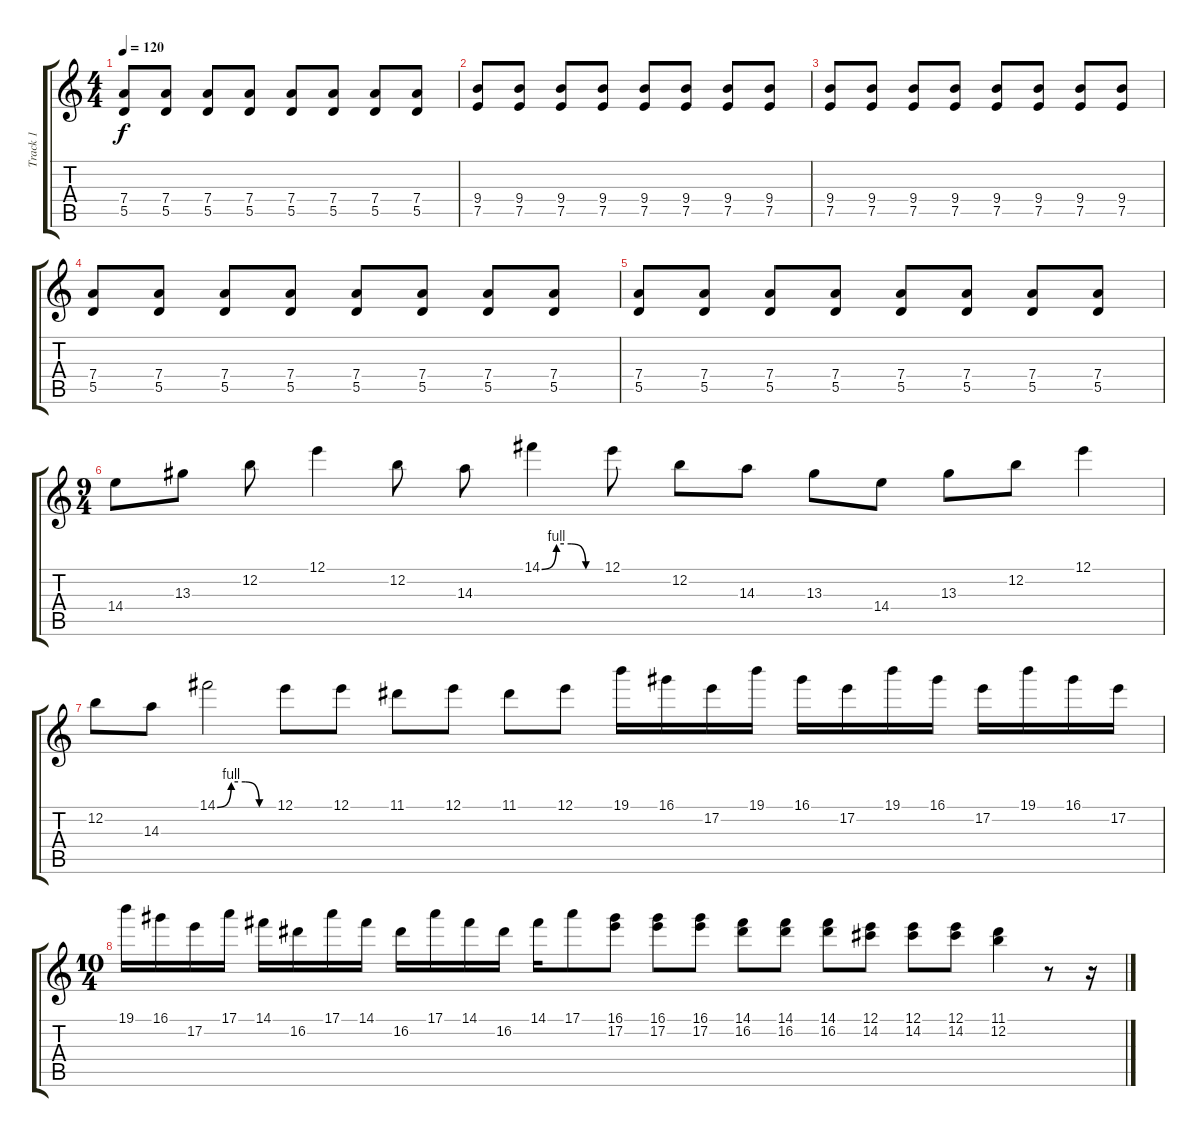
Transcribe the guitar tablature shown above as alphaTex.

\track ("Track 1" "Track 1") {instrument distortionguitar}
\staff {score tabs}
\tuning (E4 B3 G3 D3 A2 E2) {hide}
\ts (4 4)
\tempo 120
\clef g2
\ks c
(7.4 5.5).8{dy f} (7.4 5.5).8 (7.4 5.5).8 (7.4 5.5).8 (7.4 5.5).8 (7.4 5.5).8 (7.4 5.5).8 (7.4 5.5).8 |
(9.4 7.5).8 (9.4 7.5).8 (9.4 7.5).8 (9.4 7.5).8 (9.4 7.5).8 (9.4 7.5).8 (9.4 7.5).8 (9.4 7.5).8 |
(9.4 7.5).8 (9.4 7.5).8 (9.4 7.5).8 (9.4 7.5).8 (9.4 7.5).8 (9.4 7.5).8 (9.4 7.5).8 (9.4 7.5).8 |
(7.4 5.5).8 (7.4 5.5).8 (7.4 5.5).8 (7.4 5.5).8 (7.4 5.5).8 (7.4 5.5).8 (7.4 5.5).8 (7.4 5.5).8 |
(7.4 5.5).8 (7.4 5.5).8 (7.4 5.5).8 (7.4 5.5).8 (7.4 5.5).8 (7.4 5.5).8 (7.4 5.5).8 (7.4 5.5).8 |
\ts (9 4)
14.4.8{instrument electricguitarclean} 13.3.8 12.2.8 12.1.4 12.2.8 14.3.8 14.1{be (custom 0 0 15 4 30 4 45 0 60 0)}.4 12.1.8 12.2.8 14.3.8 13.3.8 14.4.8 13.3.8 12.2.8 12.1.4 |
12.2.8 14.3.8 14.1{be (custom 0 0 15 4 30 4 45 0 60 0)}.2 12.1.8 12.1.8 11.1.8 12.1.8 11.1.8 12.1.8 19.1.16 16.1.16 17.2.16 19.1.16 16.1.16 17.2.16 19.1.16 16.1.16 17.2.16 19.1.16 16.1.16 17.2.16 |
\ts (10 4)
19.1.16 16.1.16 17.2.16 17.1.16 14.1.16 16.2.16 17.1.16 14.1.16 16.2.16 17.1.16 14.1.16 16.2.16 14.1.16 17.1.8 (16.1 17.2).8 (16.1 17.2).8 (16.1 17.2).8 (14.1 16.2).8 (14.1 16.2).8 (14.1 16.2).8 (12.1 14.2).8 (12.1 14.2).8 (12.1 14.2).8 (11.1 12.2).4 r.8 r.16
